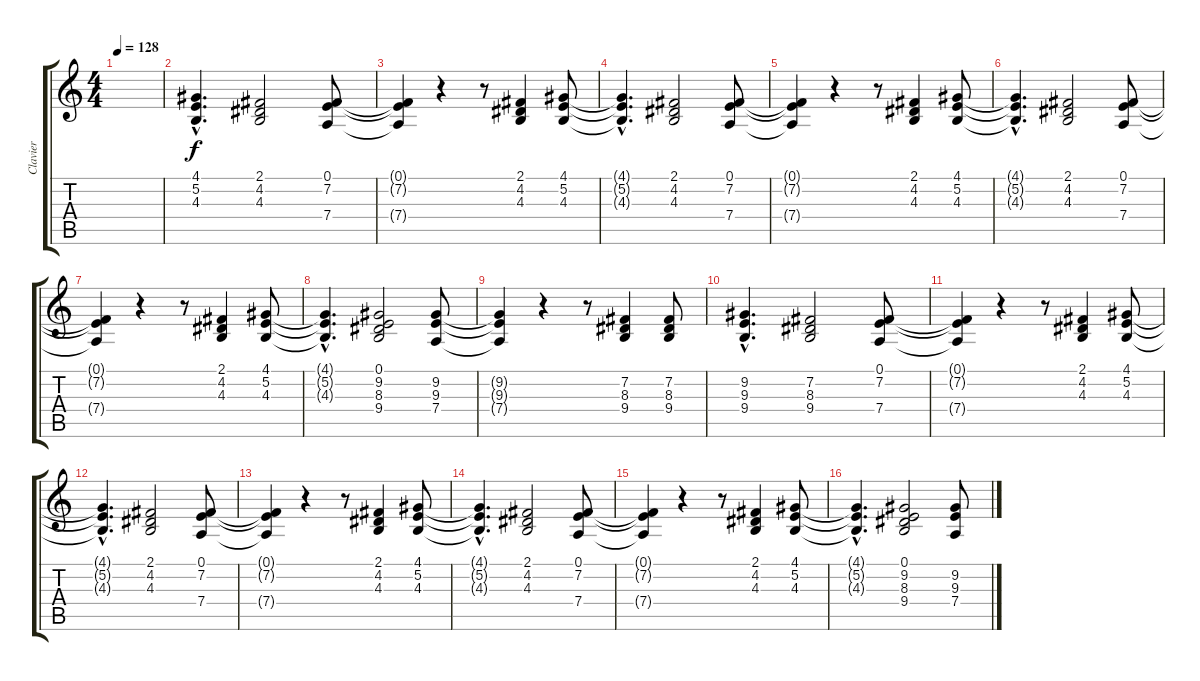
\track ("Clavier" "Clavier") {instrument electricpiano2}
\staff {score tabs}
\tuning (E4 B3 G3 D3 A2 E2) {hide}
\ts (4 4)
\tempo 128
\clef g2
\ks c
|
(4.1{hac} 5.2{hac} 4.3{hac}).4{d} (2.1 4.2 4.3).2 (0.1 7.2 7.4).8 |
(0.1{t} 7.2{t} 7.4{t}).4 r.4 r.8 (2.1 4.2 4.3).4 (4.1 5.2 4.3).8 |
(4.1{hac t} 5.2{hac t} 4.3{hac t}).4{d} (2.1 4.2 4.3).2 (0.1 7.2 7.4).8 |
(0.1{t} 7.2{t} 7.4{t}).4 r.4 r.8 (2.1 4.2 4.3).4 (4.1 5.2 4.3).8 |
(4.1{hac t} 5.2{hac t} 4.3{hac t}).4{d} (2.1 4.2 4.3).2 (0.1 7.2 7.4).8 |
(0.1{t} 7.2{t} 7.4{t}).4 r.4 r.8 (2.1 4.2 4.3).4 (4.1 5.2 4.3).8 |
(4.1{hac t} 5.2{hac t} 4.3{hac t}).4{d} (0.1 9.2 8.3 9.4).2 (9.2 9.3 7.4).8 |
(9.2{t} 9.3{t} 7.4{t}).4 r.4 r.8 (7.2 8.3 9.4).4 (7.2 8.3 9.4).8 |
(9.2{hac} 9.3{hac} 9.4{hac}).4{d} (7.2 8.3 9.4).2 (0.1 7.2 7.4).8 |
(0.1{t} 7.2{t} 7.4{t}).4 r.4 r.8 (2.1 4.2 4.3).4 (4.1 5.2 4.3).8 |
(4.1{hac t} 5.2{hac t} 4.3{hac t}).4{d} (2.1 4.2 4.3).2 (0.1 7.2 7.4).8 |
(0.1{t} 7.2{t} 7.4{t}).4 r.4 r.8 (2.1 4.2 4.3).4 (4.1 5.2 4.3).8 |
(4.1{hac t} 5.2{hac t} 4.3{hac t}).4{d} (2.1 4.2 4.3).2 (0.1 7.2 7.4).8 |
(0.1{t} 7.2{t} 7.4{t}).4 r.4 r.8 (2.1 4.2 4.3).4 (4.1 5.2 4.3).8 |
(4.1{hac t} 5.2{hac t} 4.3{hac t}).4{d} (0.1 9.2 8.3 9.4).2 (9.2 9.3 7.4).8
